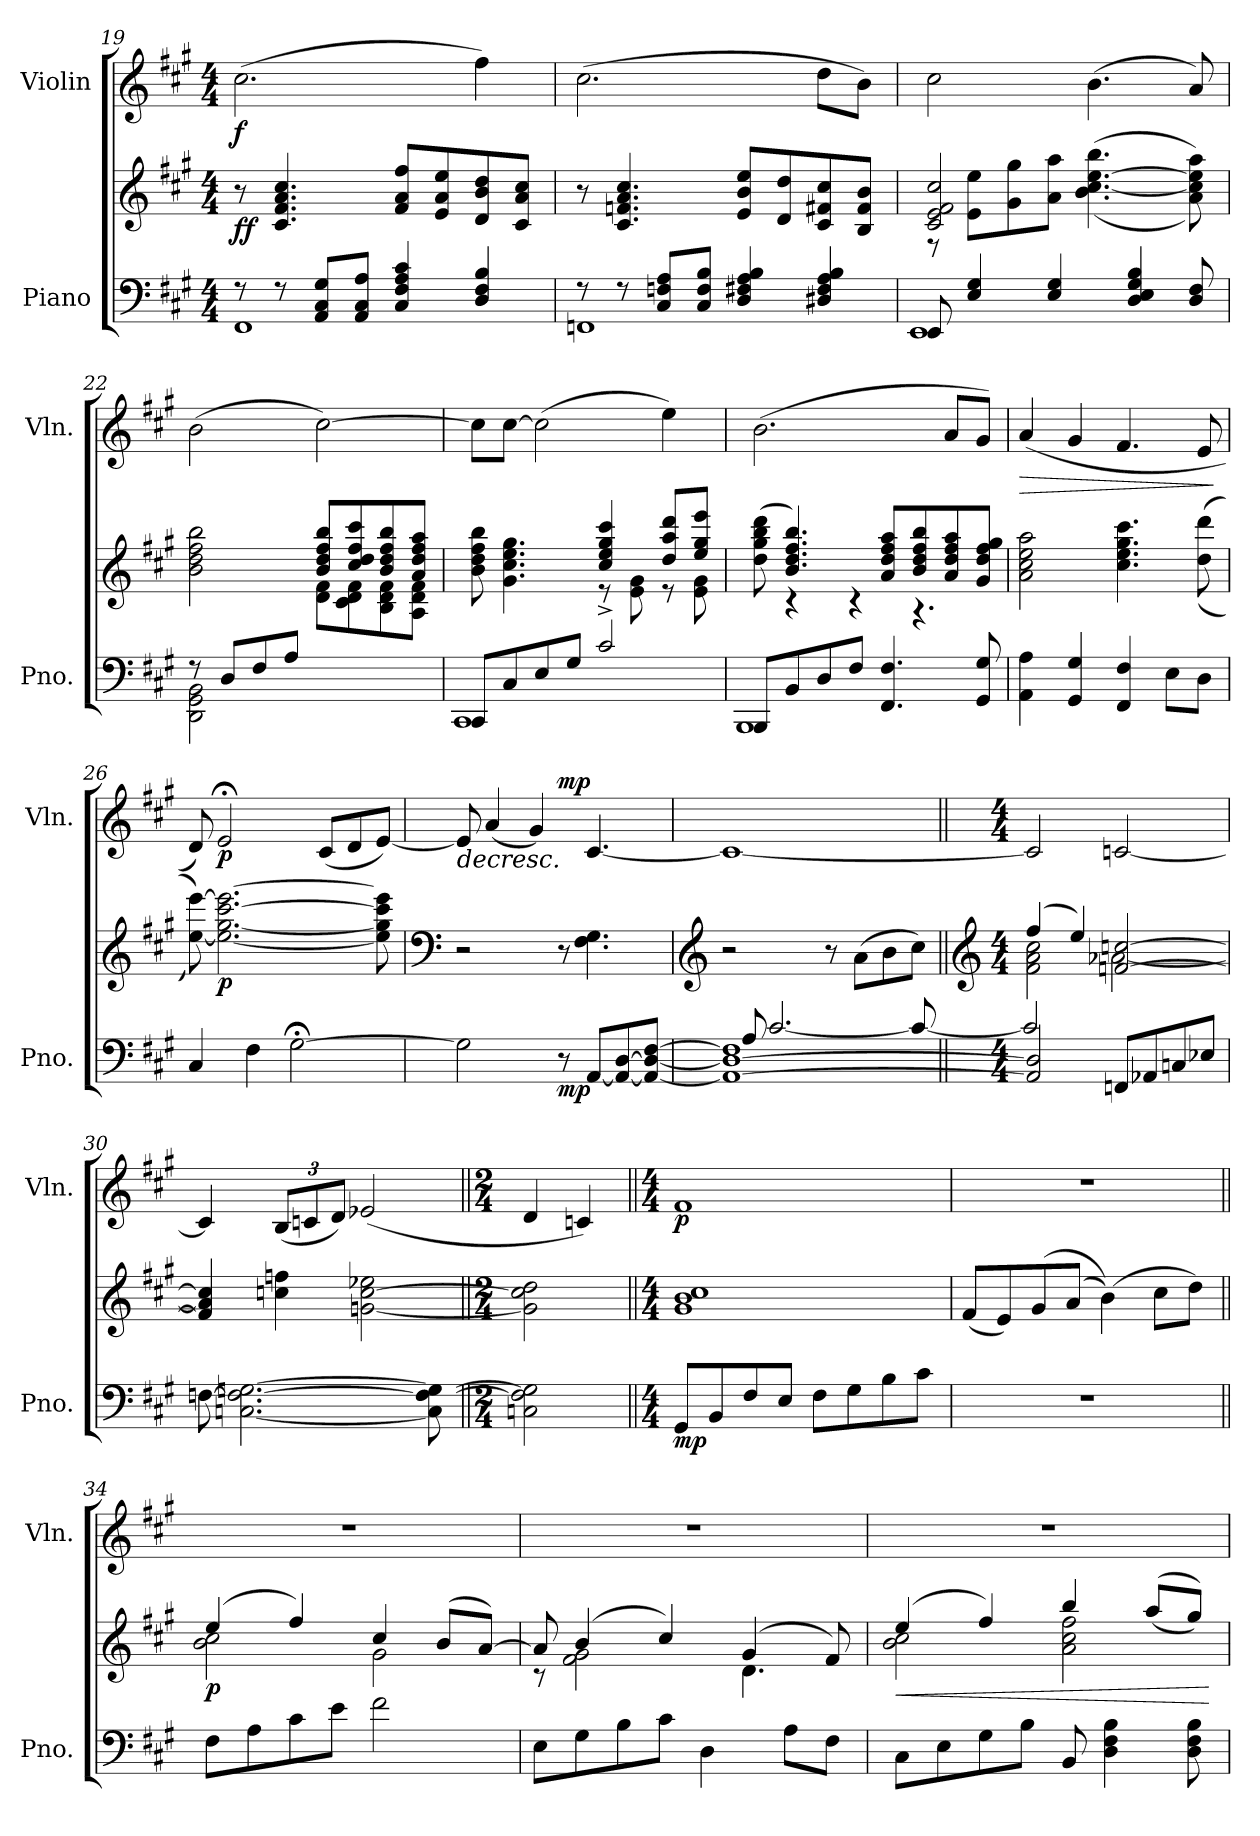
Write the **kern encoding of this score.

**kern	**kern	**dynam	**kern	**dynam
*part2	*part2	*part2	*part1	*part1
*staff3	*staff2	*staff2/3	*staff1	*staff1
*I"Piano	*	*	*I"Violin	*
*I'Pno.	*	*	*I'Vln.	*
*clefF4	*clefG2	*	*clefG2	*
*k[f#c#g#]	*k[f#c#g#]	*	*k[f#c#g#]	*
*M4/4	*M4/4	*	*M4/4	*
=19	=19	=19	=19	=19
*^	*	*	*	*
!	!	!	!LO:DY:b	!	!
!	!	!	!LO:DY:n=1:b	!	!LO:DY:b
8r	1FF#	8r	f f	(2.cc#\	f
8r	.	4.c#/ 4.f#/ 4.a/ 4.cc#/	.	.	.
8AA/ 8C#/ 8G#/L	.	.	.	.	.
8AA/ 8C#/ 8A/J	.	.	.	.	.
4C#/ 4F#/ 4A/ 4c#/	.	8f#/ 8a/ 8ff#/L	.	.	.
.	.	8e/ 8a/ 8ee/	.	.	.
4D/ 4F#/ 4B/	.	8d/ 8b/ 8dd/	.	4ff#\)	.
.	.	8c#/ 8a/ 8cc#/J	.	.	.
=20	=20	=20	=20	=20	=20
*	*	*^	*	*	*
8r	1FFn	8r	8ryy	.	(2.cc#\	.
8r	.	4.c#/ 4.fn/ 4.a/ 4.cc#/	4.ryy	.	.	.
8C#/ 8Fn/ 8A/L	.	.	.	.	.	.
8C#/ 8F/ 8B/J	.	.	.	.	.	.
4D/ 4F#X/ 4A/ 4B/	.	8e/ 8b/ 8ee/L	8ryy	.	.	.
.	.	8d/ 8dd/	4ryy	.	.	.
4D#X/ 4F#/ 4A/ 4B/	.	8c#/ 8f#X/ 8cc#/	.	.	8dd\L	.
.	.	8B/ 8f#/ 8b/J	8ryy	.	8b\J)	.
=21	=21	=21	=21	=21	=21	=21
8EE/	1EE	2c#/ 2e/ 2f#/ 2cc#/	8r	.	2cc#\	.
4E/ 4G#/	.	.	8e\ 8ee\L	.	.	.
.	.	.	8g#\ 8gg#\	.	.	.
4E/ 4G#/	.	.	8a\ 8aa\J	.	.	.
.	.	((4.b\ [4.cc#\ [4.ee\ 4.bb\	8ryy	.	(4.b\	.
4D/ 4E/ 4G#/ 4B/	.	.	4ryy	.	.	.
8D/ 8F#/	.	8a\ 8cc#\] 8ee\] 8aa\))	8ryy	.	8a/)	.
=22	=22	=22	=22	=22	=22	=22
8r	2DD\ 2GG#\ 2BB\	2b\ 2dd\ 2ff#\ 2bb\	8ryy	.	(2b\	.
8D/L	.	.	4ryy	.	.	.
8F#/	.	.	.	.	.	.
8A/J	.	.	8ryy	.	.	.
2ryy	2ryy	8b/ 8dd/ 8ff#/ 8bb/L	8d\ 8f#\L	.	[2cc#\)	.
.	.	8cc#/ 8dd/ 8ff#/ 8ccc#/	8c#\ 8d\ 8f#\	.	.	.
.	.	8b/ 8dd/ 8ff#/ 8bb/	8B\ 8d\ 8f#\	.	.	.
.	.	8a/ 8dd/ 8ff#/ 8aa/J	8A\ 8d\ 8f#\J	.	.	.
!!LO:PB:g=z
=23	=23	=23	=23	=23	=23	=23
8CC#/L	1CC#	8b\ 8dd\ 8ff#\ 8bb\	4ryy	.	8cc#\L]	.
8C#/	.	4.g#\ 4.cc#\ 4.ee\ 4.gg#\	.	.	[8cc#\J	.
8E/	.	.	8ryy	.	(2cc#\]	.
8G#/J	.	.	8ryy	.	.	.
2c#^/	.	4cc#/ 4ee/ 4gg#/ 4ccc#/	8r	.	.	.
.	.	.	8e\ 8g#\	.	.	.
.	.	8dd/ 8aa/ 8ddd/L	8r	.	4ee\)	.
.	.	8ee/ 8gg#/ 8eee/J	8e\ 8g#\	.	.	.
=24	=24	=24	=24	=24	=24	=24
8BBB/L	1BBB	(8dd\ 8gg#\ 8bb\ 8ddd\	8ryy	.	(2.b\	.
8BB/	.	4.b/ 4.dd/ 4.ff#/ 4.bb/)	4r	.	.	.
8D/	.	.	.	.	.	.
8F#/J	.	.	4r	.	.	.
4.FF#/ 4.F#/	.	8a/ 8dd/ 8ff#/ 8aa/L	.	.	.	.
.	.	8b/ 8dd/ 8ff#/ 8bb/	4.r	.	.	.
.	.	8a/ 8dd/ 8ff#/ 8aa/	.	.	8a/L	.
8GG#/ 8G#/	.	8g#/ 8dd/ 8ff#/ 8gg#/J	.	.	8g#/J)	.
*v	*v	*	*	*	*	*
*	*v	*v	*	*	*
=25	=25	=25	=25	=25
!	!	!	!	!LO:HP:b
4AA\ 4A\	2a\ 2cc#\ 2ee\ 2aa\	.	(4a/	>
4GG#/ 4G#/	.	.	4g#/	.
4FF#/ 4F#/	4.cc#\ 4.ee\ 4.gg#\ 4.ccc#\	.	4.f#/	.
8E\L	.	.	.	.
8D\J	((8dd\ 8ddd\	.	8e/	.
.	.	.	.	]
=26	=26	=26	=26	=26
4C#/	[8ee\ [8eee\))	.	8d/)	.
!	!	!LO:DY:b	!	!LO:DY:b
.	2.ee\_ [2.gg#\ [2.ccc#\ 2.eee\_	p	2e;</	p
4F#\	.	.	.	.
[2G#;<\	.	.	.	.
.	.	.	(8c#/L	.
.	.	.	8d/	.
.	8ee\] 8gg#\] 8ccc#\] 8eee\]	.	[8e/J)	.
=27	=27	=27	=27	=27
*	*clefF4	*	*	*
!	!	!	!	!LO:HP:b
*	*	*	*^	*
2G#\]	2r	.	8e/]	2ryy	>
.	.	.	(4a/	.	.
.	.	.	4g#/)	.	.
!	!	!LO:DY:b=2	!	!	!LO:DY:a
8r	8r	mp	.	2ryy	mp
[8AA/L	4.F#\ 4.G#\	.	[4.c#/	.	.
8AA/_ [8D/	.	.	.	.	.
8AA/_ 8D/_ [8F#/J	.	.	.	.	.
.	.	.	.	.	]
*	*	*	*v	*v	*
!!LO:LB:g=z
=28	=28	=28	=28	=28
*	*clefG2	*	*	*
*^	*	*	*	*
1AA_ 1D_ 1F#]	8A/	2r	.	1c#_	.
.	[2.c#/	.	.	.	.
.	.	8r	.	.	.
.	.	(8a\L	.	.	.
.	.	8b\	.	.	.
.	8c#/_	8cc#\J)	.	.	.
=29||	=29||	=29||	=29||	=29||	=29||
*	*	*clefG2	*	*	*
*M4/4	*	*M4/4	*	*M4/4	*
*	*	*^	*	*	*
2AA/] 2D/]	2c#/]	(4ff#/	2f#\ 2a\ 2cc#\	.	2c#/]	.
.	.	4ee/)	.	.	.	.
8FFn/L	8ryy	[2fn/ [2ccn/	[2a-X\	.	[2cn/	.
8AA-X/	8ryy	.	.	.	.	.
8Cn/	4ryy	.	.	.	.	.
8E-X/J	.	.	.	.	.	.
*v	*v	*	*	*	*	*
*	*v	*v	*	*	*
=30	=30	=30	=30	=30
[8Fn\	4f/] 4a-/] 4cc/]	.	4c/]	.
[2.Cn\ 2.F\_ [2.Gn\	.	.	.	.
*	*	*	*Xbrackettup	*
.	4ccn\ 4ffn\	.	(12B/L	.
.	.	.	12cn/	.
.	.	.	12d/J)	.
.	[2gn\ [2cc\ 2ee-X\	.	(2e-X/	.
8C\] 8F\_ 8G\_	.	.	.	.
=31||	=31||	=31||	=31||	=31||
*M2/4	*M2/4	*	*M2/4	*
2Cn\ 2F\] 2G\]	2g\] 2cc\] 2dd\	.	4d/	.
.	.	.	4cn/)	.
!!LO:LB:g=z
=32||	=32||	=32||	=32||	=32||
*M4/4	*M4/4	*	*M4/4	*
!	!	!LO:DY:b=2	!	!LO:DY:b
8GG#/L	1g# 1b 1cc#	mp	1f#	p
8BB/	.	.	.	.
8F#/	.	.	.	.
8E/J	.	.	.	.
8F#\L	.	.	.	.
8G#\	.	.	.	.
8B\	.	.	.	.
8c#\J	.	.	.	.
=33	=33	=33	=33	=33
1r	(8f#/L	.	1r	.
.	8e/)	.	.	.
.	(8g#/	.	.	.
.	(8a/J	.	.	.
.	(4b\))	.	.	.
.	8cc#\L	.	.	.
.	8dd\J)	.	.	.
=34||	=34||	=34||	=34||	=34||
*	*^	*	*	*
!	!	!	!LO:DY:b	!	!
8F#\L	(4ee/	2b\ 2cc#\	p	1r	.
8A\	.	.	.	.	.
8c#\	4ff#/)	.	.	.	.
8e\J	.	.	.	.	.
2f#\	4cc#/	2g#\	.	.	.
.	(8b/L	.	.	.	.
.	[8a/J)	.	.	.	.
=35	=35	=35	=35	=35	=35
8E\L	8a/]	8r	.	1r	.
8G#\	(4b/	2f#\ 2g#\	.	.	.
8B\	.	.	.	.	.
8c#\J	4cc#/)	.	.	.	.
4D\	.	.	.	.	.
.	(4g#/	4.d\	.	.	.
8A\L	.	.	.	.	.
8F#\J	8f#/)	.	.	.	.
=36	=36	=36	=36	=36	=36
!	!	!	!LO:HP:b	!	!
8C#\L	(4ee/	2b\ 2cc#\	<	1r	.
8E\	.	.	.	.	.
8G#\	4ff#/)	.	.	.	.
8B\J	.	.	.	.	.
8BB/	4bb/	2a\ 2cc#\ 2ff#\	.	.	.
4D\ 4F#\ 4B\	.	.	.	.	.
.	((8aa/L	.	.	.	.
8D\ 8F#\ 8B\	8gg#/J))	.	.	.	.
*	*v	*v	*	*	*
.	.	[	.	.
=	=	=	=	=
*-	*-	*-	*-	*-
